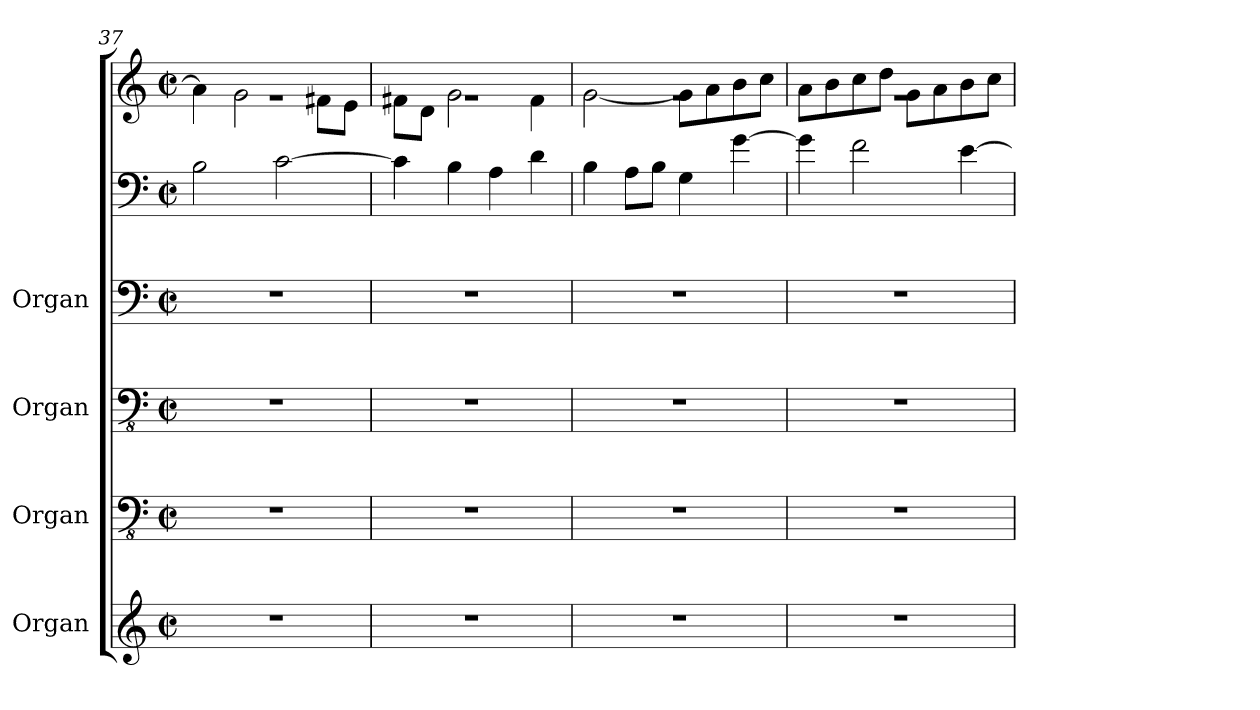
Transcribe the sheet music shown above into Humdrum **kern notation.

**kern	**kern	**kern	**kern	**kern	**kern
*part4	*part3	*part2	*part1	*part1	*part1
*staff6	*staff5	*staff4	*staff3	*staff2	*staff1
*I"Organ	*I"Organ	*I"Organ	*I"Organ	*	*
*clefG2	*clefFv4	*clefFv4	*clefF4	*clefF4	*clefG2
*k[]	*k[]	*k[]	*k[]	*k[]	*k[]
*M2/2	*M2/2	*M2/2	*M2/2	*M2/2	*M2/2
*met(c|)	*met(c|)	*met(c|)	*met(c|)	*met(c|)	*met(c|)
=37	=37	=37	=37	=37	=37
*	*	*	*	*	*^
1r	1r	1r	1r	2B\	1rg	4a\]
.	.	.	.	.	.	2g\
.	.	.	.	[2c\	.	.
.	.	.	.	.	.	8f#X\L
.	.	.	.	.	.	8e\J
=38	=38	=38	=38	=38	=38	=38
1r	1r	1r	1r	4c\]	1rg	8f#X\L
.	.	.	.	.	.	8d\J
.	.	.	.	4B\	.	2g\
.	.	.	.	4A\	.	.
.	.	.	.	4d\	.	4f#\
=39	=39	=39	=39	=39	=39	=39
1r	1r	1r	1r	4B\	1rg	[2g\
.	.	.	.	8A\L	.	.
.	.	.	.	8B\J	.	.
.	.	.	.	4G\	.	8g\L]
.	.	.	.	.	.	8a\
.	.	.	.	[4g\	.	8b\
.	.	.	.	.	.	8cc\J
=40	=40	=40	=40	=40	=40	=40
1r	1r	1r	1r	4g\]	1rg	8a\L
.	.	.	.	.	.	8b\
.	.	.	.	2f\	.	8cc\
.	.	.	.	.	.	8dd\J
.	.	.	.	.	.	8g\L
.	.	.	.	.	.	8a\
.	.	.	.	[4e\	.	8b\
.	.	.	.	.	.	8cc\J
*	*	*	*	*	*v	*v
=	=	=	=	=	=
*-	*-	*-	*-	*-	*-
